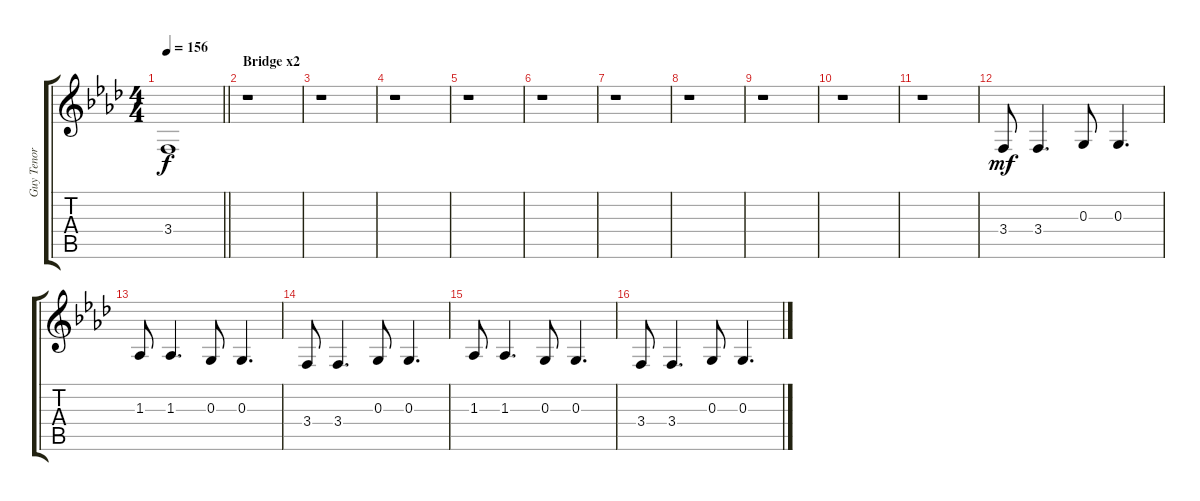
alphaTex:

\track ("Guy Tenor" "Guy Tenor") {instrument choiraahs}
\staff {score tabs}
\tuning (E4 B3 G3 D3 A2 E2) {hide}
\ts (4 4)
\tempo 156
\clef g2
\barLineRight lightlight
\ks fminor
3.4{t}.1{dy f} |
\section ("" "Bridge x2")
r.1 |
r.1 |
r.1 |
r.1 |
r.1 |
r.1 |
r.1 |
r.1 |
r.1 |
r.1 |
3.4.8{dy mf} 3.4.4{d} 0.3.8 0.3.4{d} |
1.3.8 1.3.4{d} 0.3.8 0.3.4{d} |
3.4.8 3.4.4{d} 0.3.8 0.3.4{d} |
1.3.8 1.3.4{d} 0.3.8 0.3.4{d} |
3.4.8 3.4.4{d} 0.3.8 0.3.4{d}
